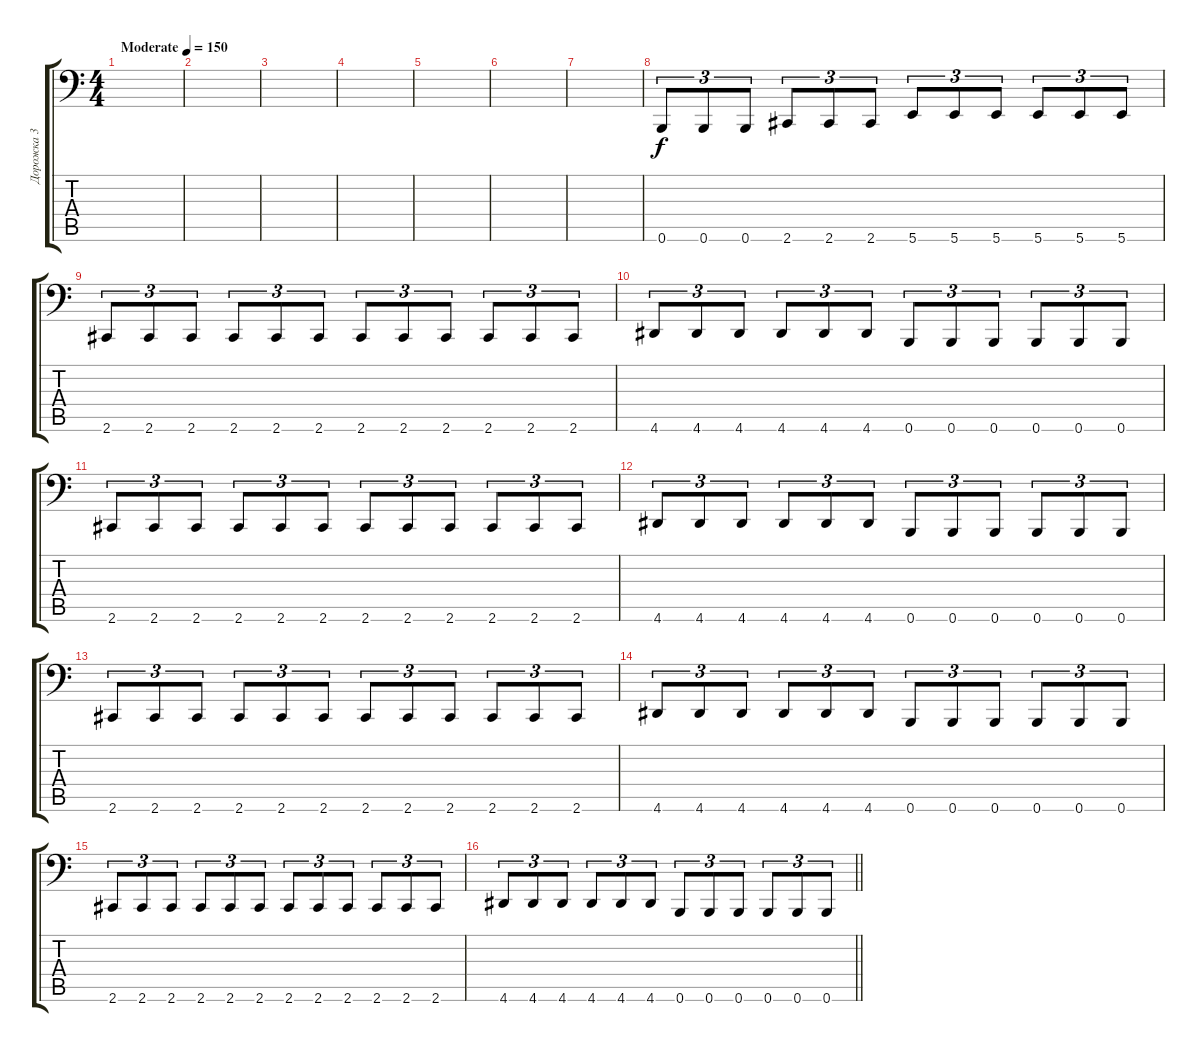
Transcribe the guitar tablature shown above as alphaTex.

\track ("Дорожка 3" "Дорожка 3") {instrument electricbassfinger}
\staff {score tabs}
\tuning (Db3 Ab2 E2 B1 Gb1 B0) {hide}
\ts (4 4)
\tempo (150 "Moderate")
\clef f4
\ks c
|
|
|
|
|
|
|
0.6.8{tu (3 2)} 0.6.8{tu (3 2)} 0.6.8{tu (3 2)} 2.6.8{tu (3 2)} 2.6.8{tu (3 2)} 2.6.8{tu (3 2)} 5.6.8{tu (3 2)} 5.6.8{tu (3 2)} 5.6.8{tu (3 2)} 5.6.8{tu (3 2)} 5.6.8{tu (3 2)} 5.6.8{tu (3 2)} |
2.6.8{tu (3 2)} 2.6.8{tu (3 2)} 2.6.8{tu (3 2)} 2.6.8{tu (3 2)} 2.6.8{tu (3 2)} 2.6.8{tu (3 2)} 2.6.8{tu (3 2)} 2.6.8{tu (3 2)} 2.6.8{tu (3 2)} 2.6.8{tu (3 2)} 2.6.8{tu (3 2)} 2.6.8{tu (3 2)} |
4.6.8{tu (3 2)} 4.6.8{tu (3 2)} 4.6.8{tu (3 2)} 4.6.8{tu (3 2)} 4.6.8{tu (3 2)} 4.6.8{tu (3 2)} 0.6.8{tu (3 2)} 0.6.8{tu (3 2)} 0.6.8{tu (3 2)} 0.6.8{tu (3 2)} 0.6.8{tu (3 2)} 0.6.8{tu (3 2)} |
2.6.8{tu (3 2)} 2.6.8{tu (3 2)} 2.6.8{tu (3 2)} 2.6.8{tu (3 2)} 2.6.8{tu (3 2)} 2.6.8{tu (3 2)} 2.6.8{tu (3 2)} 2.6.8{tu (3 2)} 2.6.8{tu (3 2)} 2.6.8{tu (3 2)} 2.6.8{tu (3 2)} 2.6.8{tu (3 2)} |
4.6.8{tu (3 2)} 4.6.8{tu (3 2)} 4.6.8{tu (3 2)} 4.6.8{tu (3 2)} 4.6.8{tu (3 2)} 4.6.8{tu (3 2)} 0.6.8{tu (3 2)} 0.6.8{tu (3 2)} 0.6.8{tu (3 2)} 0.6.8{tu (3 2)} 0.6.8{tu (3 2)} 0.6.8{tu (3 2)} |
2.6.8{tu (3 2)} 2.6.8{tu (3 2)} 2.6.8{tu (3 2)} 2.6.8{tu (3 2)} 2.6.8{tu (3 2)} 2.6.8{tu (3 2)} 2.6.8{tu (3 2)} 2.6.8{tu (3 2)} 2.6.8{tu (3 2)} 2.6.8{tu (3 2)} 2.6.8{tu (3 2)} 2.6.8{tu (3 2)} |
4.6.8{tu (3 2)} 4.6.8{tu (3 2)} 4.6.8{tu (3 2)} 4.6.8{tu (3 2)} 4.6.8{tu (3 2)} 4.6.8{tu (3 2)} 0.6.8{tu (3 2)} 0.6.8{tu (3 2)} 0.6.8{tu (3 2)} 0.6.8{tu (3 2)} 0.6.8{tu (3 2)} 0.6.8{tu (3 2)} |
2.6.8{tu (3 2)} 2.6.8{tu (3 2)} 2.6.8{tu (3 2)} 2.6.8{tu (3 2)} 2.6.8{tu (3 2)} 2.6.8{tu (3 2)} 2.6.8{tu (3 2)} 2.6.8{tu (3 2)} 2.6.8{tu (3 2)} 2.6.8{tu (3 2)} 2.6.8{tu (3 2)} 2.6.8{tu (3 2)} |
\barLineRight lightlight
4.6.8{tu (3 2)} 4.6.8{tu (3 2)} 4.6.8{tu (3 2)} 4.6.8{tu (3 2)} 4.6.8{tu (3 2)} 4.6.8{tu (3 2)} 0.6.8{tu (3 2)} 0.6.8{tu (3 2)} 0.6.8{tu (3 2)} 0.6.8{tu (3 2)} 0.6.8{tu (3 2)} 0.6.8{tu (3 2)}
